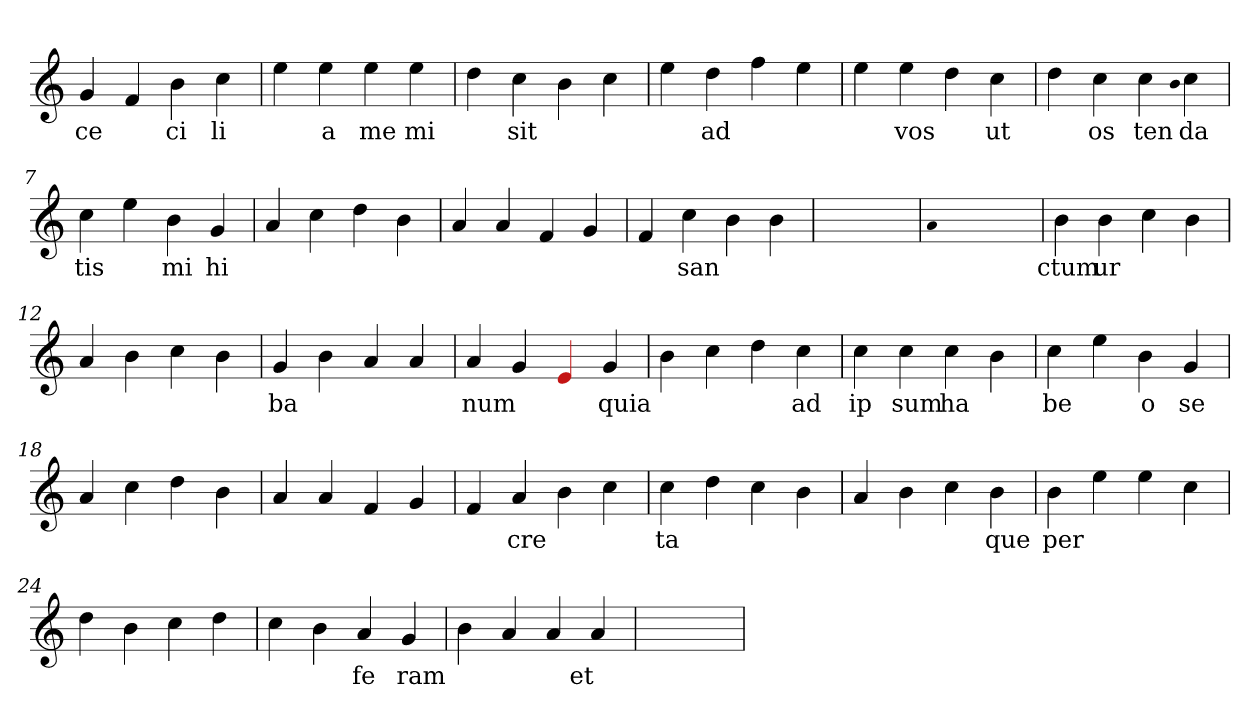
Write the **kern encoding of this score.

**kern	**text
*part1	*part1
*staff1	*staff1
*clefG2	*
=1	=1
4g	ce
4f	.
4b	ci
4cc	li
=2	=2
4ee	.
4ee	a
4ee	me
4ee	mi
=3	=3
4dd	.
4cc	sit
4b	.
4cc	.
=4	=4
4ee	.
4dd	ad
4ff	.
4ee	.
=5	=5
4ee	.
4ee	vos
4dd	.
4cc	ut
=6	=6
4dd	.
4cc	os
4cc	ten
qqb	.
4cc	da
=7	=7
4cc	tis
4ee	.
4b	mi
4g	hi
=8	=8
4a	.
4cc	.
4dd	.
4b	.
=9	=9
4a	.
4a	.
4f	.
4g	.
=10	=10
4f	.
4cc	san
4b	.
4b	.
=11	=11
1ryy	.
=11	=11
qqa	.
1ryy	.
=11	=11
4b	ctum
4b	ur
4cc	.
4b	.
=12	=12
4a	.
4b	.
4cc	.
4b	.
=13	=13
4g	ba
4b	.
4a	.
4a	.
=14	=14
4a	num
4g	.
4Re	.
4g	quia
=15	=15
4b	.
4cc	.
4dd	.
4cc	ad
=16	=16
4cc	ip
4cc	sum
4cc	ha
4b	.
=17	=17
4cc	be
4ee	.
4b	o
4g	se
=18	=18
4a	.
4cc	.
4dd	.
4b	.
=19	=19
4a	.
4a	.
4f	.
4g	.
=20	=20
4f	.
4a	cre
4b	.
4cc	.
=21	=21
4cc	ta
4dd	.
4cc	.
4b	.
=22	=22
4a	.
4b	.
4cc	.
4b	que
=23	=23
4b	per
4ee	.
4ee	.
4cc	.
=24	=24
4dd	.
4b	.
4cc	.
4dd	.
=25	=25
4cc	.
4b	.
4a	fe
4g	ram
=26	=26
4b	.
4a	.
4a	.
4a	et
=27	=27
1ryy	.
=	=
*-	*-
